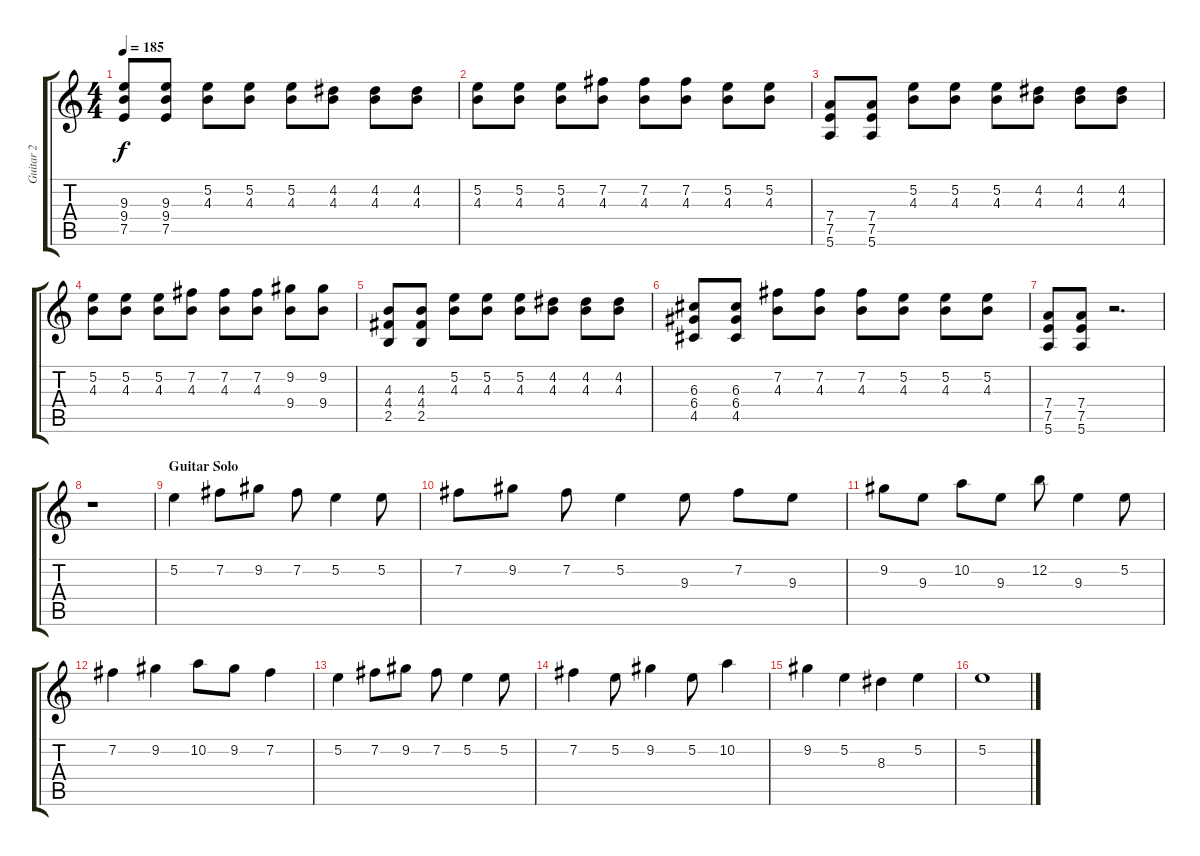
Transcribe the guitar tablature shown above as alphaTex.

\track ("Guitar 2" "Guitar 2") {instrument overdrivenguitar}
\staff {score tabs}
\tuning (E4 B3 G3 D3 A2 E2) {hide}
\ts (4 4)
\tempo 185
\clef g2
\ks c
(9.3 9.4 7.5).8{dy f} (9.3 9.4 7.5).8 (5.2 4.3).8 (5.2 4.3).8 (5.2 4.3).8 (4.2 4.3).8 (4.2 4.3).8 (4.2 4.3).8 |
(5.2 4.3).8 (5.2 4.3).8 (5.2 4.3).8 (7.2 4.3).8 (7.2 4.3).8 (7.2 4.3).8 (5.2 4.3).8 (5.2 4.3).8 |
(7.4 7.5 5.6).8 (7.4 7.5 5.6).8 (5.2 4.3).8 (5.2 4.3).8 (5.2 4.3).8 (4.2 4.3).8 (4.2 4.3).8 (4.2 4.3).8 |
(5.2 4.3).8 (5.2 4.3).8 (5.2 4.3).8 (7.2 4.3).8 (7.2 4.3).8 (7.2 4.3).8 (9.2 9.4).8 (9.2 9.4).8 |
(4.3 4.4 2.5).8 (4.3 4.4 2.5).8 (5.2 4.3).8 (5.2 4.3).8 (5.2 4.3).8 (4.2 4.3).8 (4.2 4.3).8 (4.2 4.3).8 |
(6.3 6.4 4.5).8 (6.3 6.4 4.5).8 (7.2 4.3).8 (7.2 4.3).8 (7.2 4.3).8 (5.2 4.3).8 (5.2 4.3).8 (5.2 4.3).8 |
(7.4 7.5 5.6).8 (7.4 7.5 5.6).8 r.2{d} |
r.1 |
\section ("" "Guitar Solo")
5.2.4{volume 13 instrument overdrivenguitar} 7.2.8 9.2.8 7.2.8 5.2.4 5.2.8 |
7.2.8 9.2.8 7.2.8 5.2.4 9.3.8 7.2.8 9.3.8 |
9.2.8 9.3.8 10.2.8 9.3.8 12.2.8 9.3.4 5.2.8 |
7.2.4 9.2.4 10.2.8 9.2.8 7.2.4 |
5.2.4 7.2.8 9.2.8 7.2.8 5.2.4 5.2.8 |
7.2.4 5.2.8 9.2.4 5.2.8 10.2.4 |
9.2.4 5.2.4 8.3.4 5.2.4 |
5.2.1
